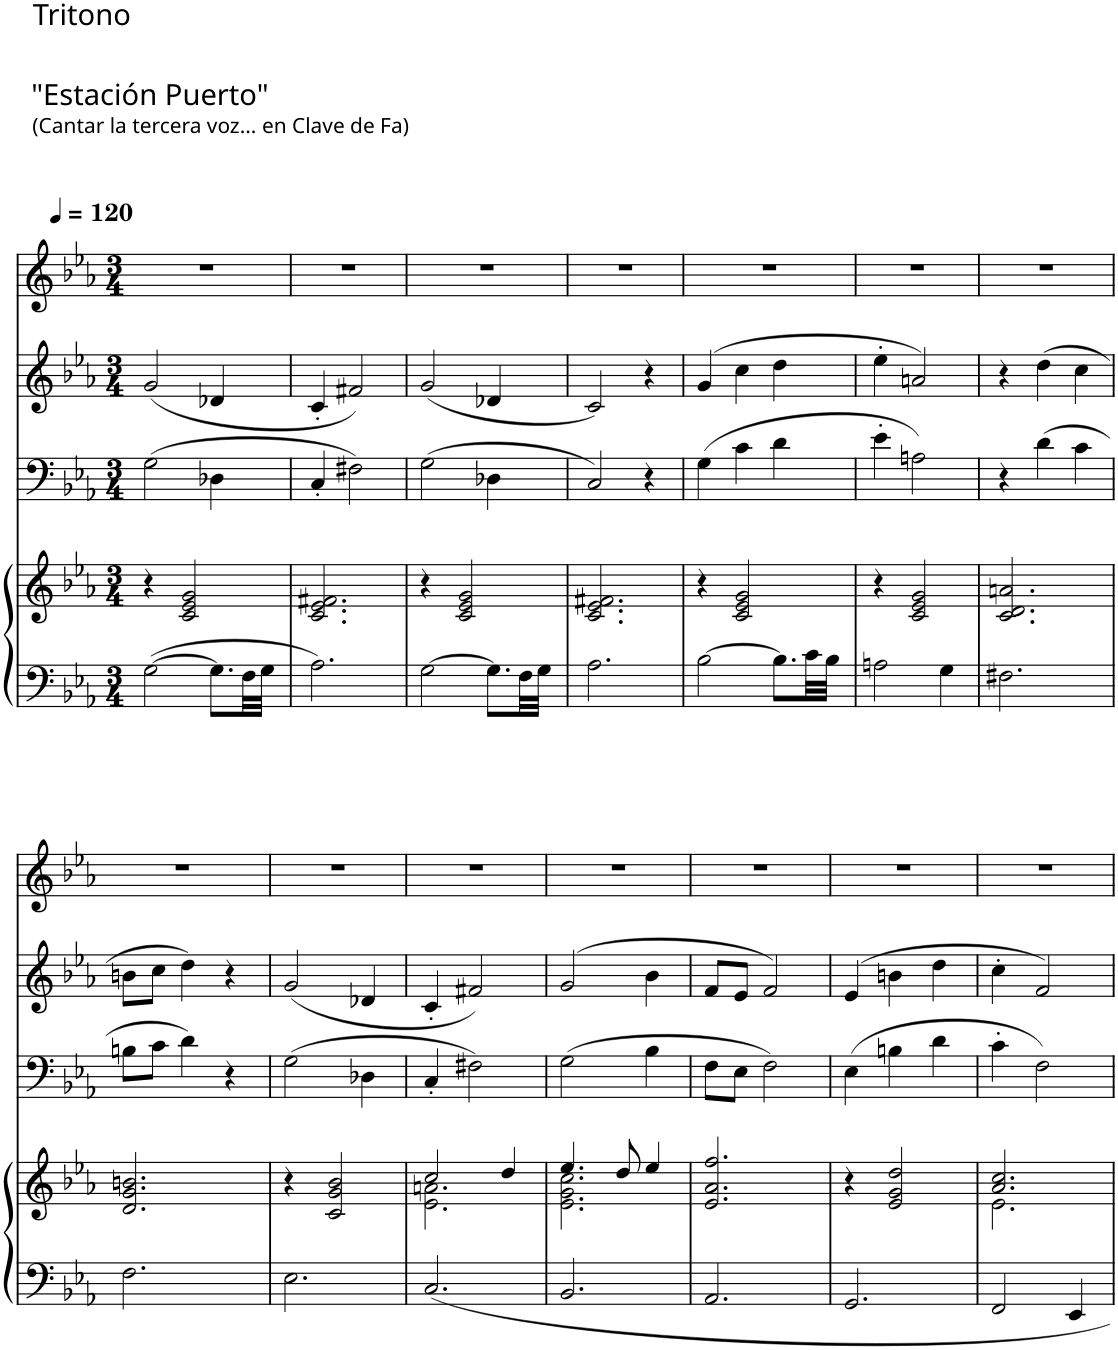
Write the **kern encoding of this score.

**kern	**kern	**kern	**kern	**kern
*part4	*part4	*part3	*part2	*part1
*staff5	*staff4	*staff3	*staff2	*staff1
*I"Piano	*	*I"Clarinete	*I"Violín	*I"Violín
*I'Pno	*	*	*I'Vln	*I'Vln
*clefF4	*clefG2	*clefF4	*clefG2	*clefG2
*k[b-e-a-]	*k[b-e-a-]	*k[b-e-a-]	*k[b-e-a-]	*k[b-e-a-]
*M3/4	*M3/4	*M3/4	*M3/4	*M3/4
*MM120	*MM120	*MM120	*MM120	*MM120
=1	=1	=1	=1	=1
[2G\	4r	(2G\	(2g/	2.r
.	2c/ 2e-/ 2g/	.	.	.
8.G\L]	.	4D-X\	4d-X/	.
32F\LL	.	.	.	.
32G\JJJ	.	.	.	.
=2	=2	=2	=2	=2
2.A-\	2.c/ 2.e-/ 2.f#X/	4C'/	4c'/	2.r
.	.	2F#X\)	2f#X/)	.
=3	=3	=3	=3	=3
[2G\	4r	(2G\	(2g/	2.r
.	2c/ 2e-/ 2g/	.	.	.
8.G\L]	.	4D-X\	4d-X/	.
32F\LL	.	.	.	.
32G\JJJ	.	.	.	.
=4	=4	=4	=4	=4
2.A-\	2.c/ 2.e-/ 2.f#X/	2C/)	2c/)	2.r
.	.	4r	4r	.
=5	=5	=5	=5	=5
[2B-\	4r	(4G\	(4g/	2.r
.	2c/ 2e-/ 2g/	4c\	4cc\	.
8.B-\L]	.	4d\	4dd\	.
32c\LL	.	.	.	.
32B-\JJJ	.	.	.	.
=6	=6	=6	=6	=6
2An\	4r	4e-'\	4ee-'\	2.r
.	2c/ 2e-/ 2g/	2An\)	2an/)	.
4G\	.	.	.	.
=7	=7	=7	=7	=7
2.F#X\	2.c/ 2.d/ 2.an/	4r	4r	2.r
.	.	(4d\	(4dd\	.
.	.	4c\	4cc\	.
!!LO:LB:g=z
=8	=8	=8	=8	=8
2.F\	2.d/ 2.g/ 2.bn/	8Bn\L	8bn\L	2.r
.	.	8c\J	8cc\J	.
.	.	4d\)	4dd\)	.
.	.	4r	4r	.
=9	=9	=9	=9	=9
2.E-\	4r	(2G\	(2g/	2.r
.	2c/ 2g/ 2b-/	.	.	.
.	.	4D-X\	4d-X/	.
=10	=10	=10	=10	=10
*	*^	*	*	*
2.C/	2cc/	2.e-\ 2.an\	4C'/	4c'/	2.r
.	.	.	2F#X\)	2f#X/)	.
.	4dd/	.	.	.	.
=11	=11	=11	=11	=11	=11
2.BB-/	4.ee-/	2.e-\ 2.g\ 2.cc\	(2G\	(2g/	2.r
.	8dd/	.	.	.	.
.	4ee-/	.	4B-\	4b-\	.
*	*v	*v	*	*	*
=12	=12	=12	=12	=12
2.AA-/	2.e-/ 2.a-/ 2.ff/	8F\L	8f/L	2.r
.	.	8E-\J	8e-/J	.
.	.	2F\)	2f/)	.
=13	=13	=13	=13	=13
2.GG/	4r	(4E-\	(4e-/	2.r
.	2e-/ 2g/ 2dd/	4Bn\	4bn\	.
.	.	4d\	4dd\	.
=14	=14	=14	=14	=14
*	*^	*	*	*
2FF/	2.a-/ 2.cc/	2.e-\	4c'\	4cc'\	2.r
.	.	.	2F\)	2f/)	.
4EE-/	.	.	.	.	.
*	*v	*v	*	*	*
=	=	=	=	=
*-	*-	*-	*-	*-
